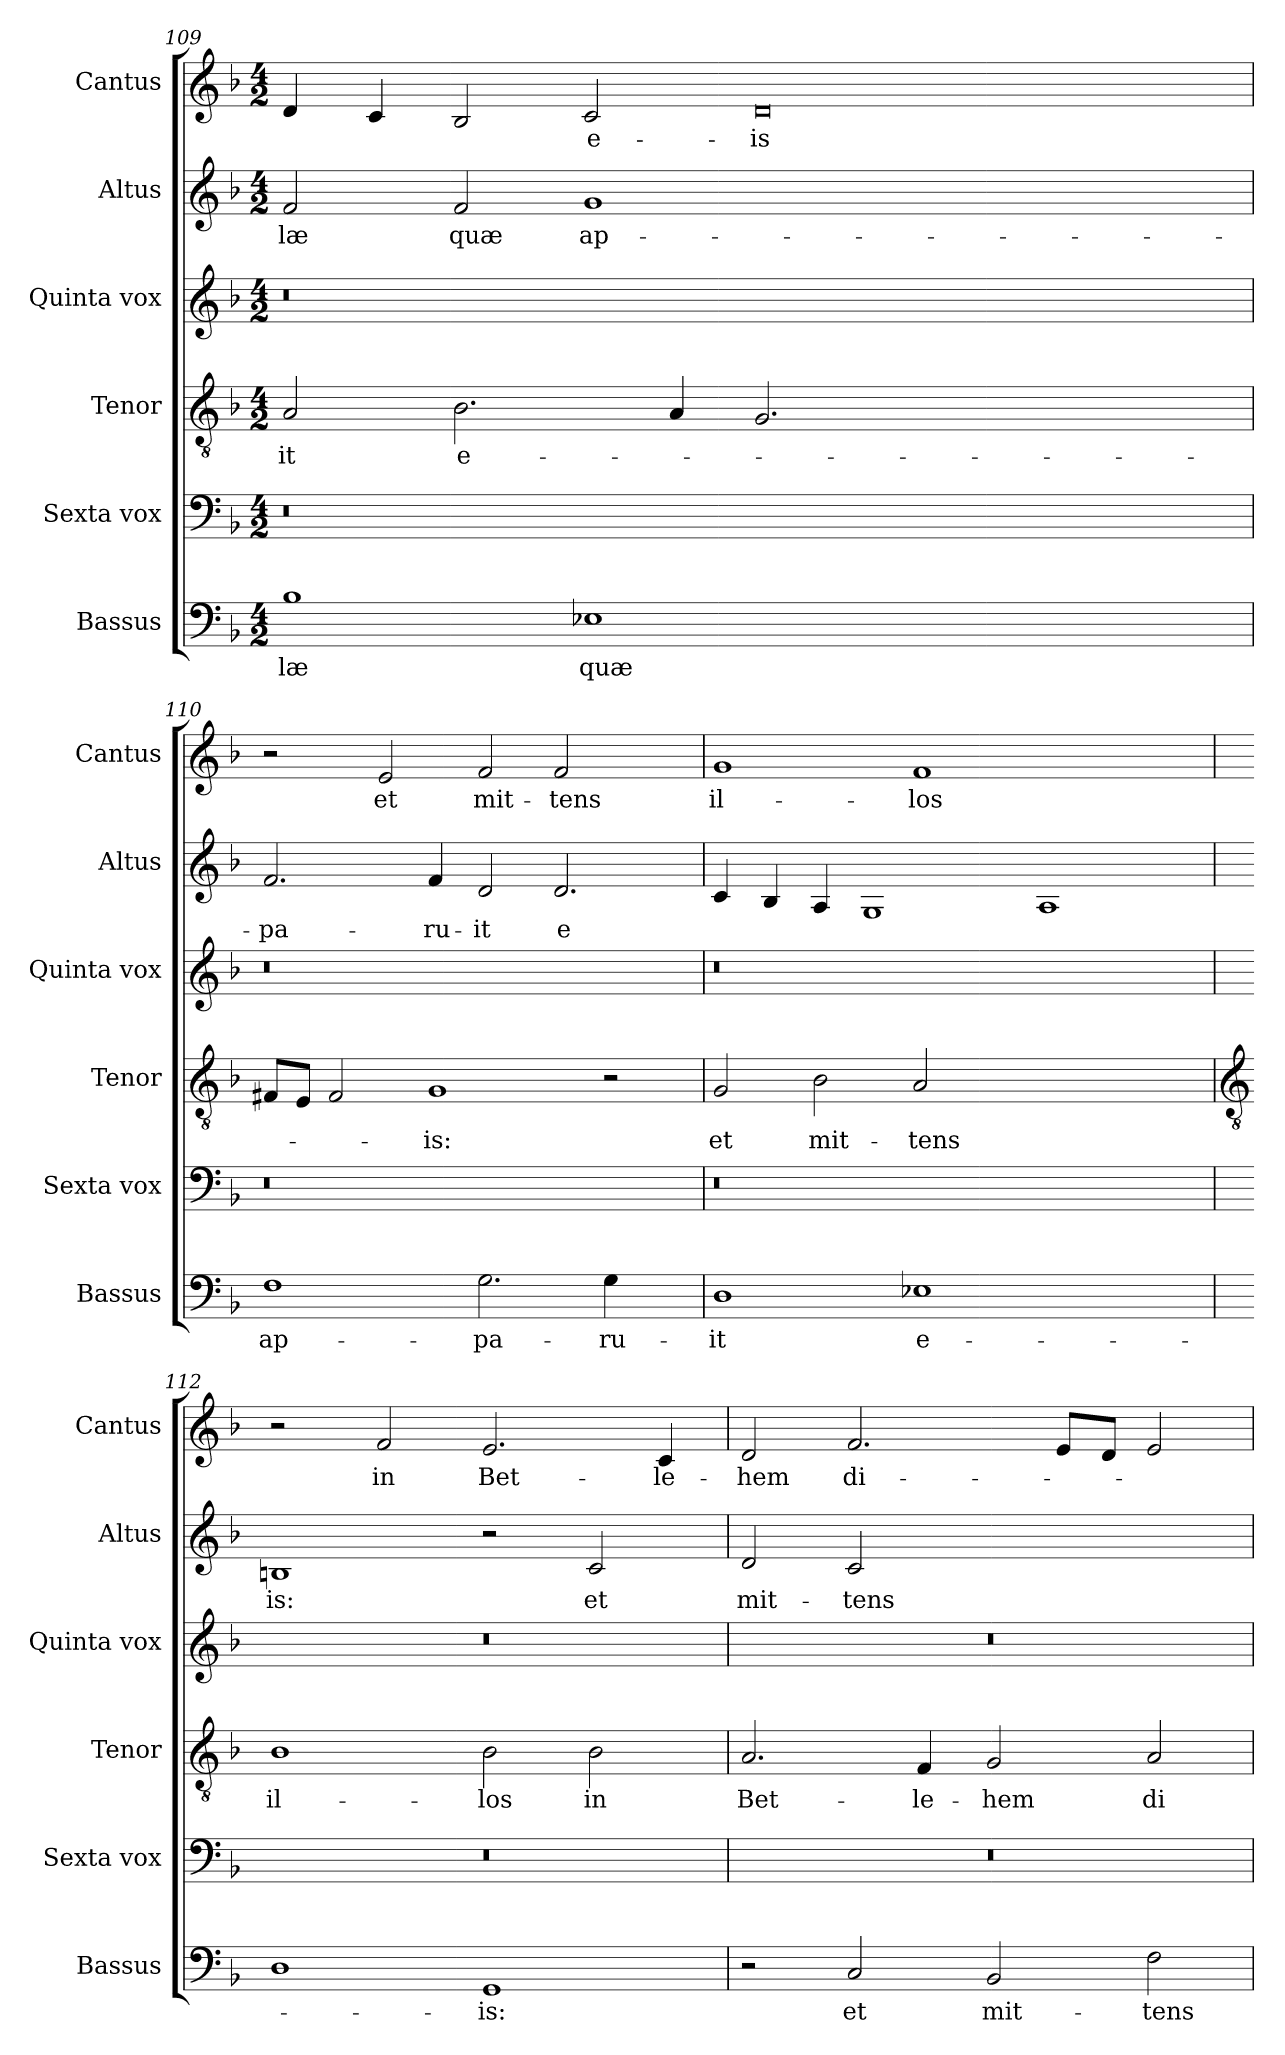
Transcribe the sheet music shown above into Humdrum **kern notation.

**kern	**text	**kern	**kern	**text	**kern	**kern	**text	**kern	**text
*part6	*part6	*part5	*part4	*part4	*part3	*part2	*part2	*part1	*part1
*staff6	*staff6	*staff5	*staff4	*staff4	*staff3	*staff2	*staff2	*staff1	*staff1
*I"Bassus	*	*I"Sexta vox	*I"Tenor	*	*I"Quinta vox	*I"Altus	*	*I"Cantus	*
*I'Bassus	*	*I'Sexta vox	*I'Tenor	*	*I'Quinta vox	*I'Altus	*	*I'Cantus	*
!!LO:LB:g=z
*clefF4	*	*clefF4	*clefGv2	*	*clefG2	*clefG2	*	*clefG2	*
*k[b-]	*	*k[b-]	*k[b-]	*	*k[b-]	*k[b-]	*	*k[b-]	*
*F:	*	*F:	*F:	*	*F:	*F:	*	*F:	*
*M4/2	*	*M4/2	*M4/2	*	*M4/2	*M4/2	*	*M4/2	*
=109	=109	=109	=109	=109	=109	=109	=109	=109	=109
!	!LO:LY:b	!	!	!LO:LY:b	!	!	!LO:LY:b	!	!
1B-	-læ	0r	2A	-it	0r	2f	-læ	4d	.
.	.	.	.	.	.	.	.	4c	.
!	!	!	!	!LO:LY:b	!	!	!LO:LY:b	!	!
.	.	.	2.B-	e-	.	2f	quæ	2B-	.
!	!LO:LY:b	!	!	!	!	!	!LO:LY:b	!	!LO:LY:b
1E-X	quæ	.	.	.	.	1g	ap-	2c	e-
.	.	.	4A	.	.	.	.	.	.
!	!	!	!	!	!	!	!	!	!LO:LY:b
.	.	.	2.G	.	.	.	.	0d	-is
1.ryy	.	1.ryy	.	.	1.ryy	1.ryy	.	.	.
.	.	.	1ryy	.	.	.	.	.	.
.	.	.	4ryy	.	.	.	.	.	.
=110	=110	=110	=110	=110	=110	=110	=110	=110	=110
!	!LO:LY:b	!	!	!	!	!	!LO:LY:b	!	!
1F	ap-	0r	8F#L	.	0r	2.f	-pa-	2r	.
.	.	.	8EJ	.	.	.	.	.	.
.	.	.	2F#	.	.	.	.	.	.
!	!	!	!	!	!	!	!	!	!LO:LY:b
.	.	.	.	.	.	.	.	2e	et
!	!	!	!	!LO:LY:b	!	!	!LO:LY:b	!	!
.	.	.	1G	-is:	.	4f	-ru-	.	.
!	!LO:LY:b	!	!	!	!	!	!LO:LY:b	!	!LO:LY:b
2.G	-pa-	.	.	.	.	2d	-it	2f	mit-
!	!	!	!	!	!	!	!LO:LY:b	!	!LO:LY:b
.	.	.	.	.	.	2.d	e	2f	-tens
!	!LO:LY:b	!	!	!	!	!	!	!	!
4G	-ru-	.	2r	.	.	.	.	.	.
4ryy	.	4ryy	.	.	4ryy	.	.	4ryy	.
!!LO:LB:g=z
=111	=111	=111	=111	=111	=111	=111	=111	=111	=111
!	!LO:LY:b	!	!	!LO:LY:b	!	!	!	!	!LO:LY:b
1D	-it	0r	2G	et	0r	4c	.	1g	il-
.	.	.	.	.	.	4B-	.	.	.
!	!	!	!	!LO:LY:b	!	!	!	!	!
.	.	.	2B-	mit-	.	4A	.	.	.
.	.	.	.	.	.	1G	.	.	.
!	!LO:LY:b	!	!	!LO:LY:b	!	!	!	!	!LO:LY:b
1E-X	e-	.	2A	-tens	.	.	.	1f	-los
.	.	.	1ryy	.	.	.	.	.	.
.	.	.	.	.	.	1A	.	.	.
2.ryy	.	2.ryy	.	.	2.ryy	.	.	2.ryy	.
.	.	.	4ryy	.	.	.	.	.	.
!!LO:LB:g=z
=112	=112	=112	=112	=112	=112	=112	=112	=112	=112
*	*	*	*clefGv2	*	*	*	*	*	*
!	!	!	!	!LO:LY:b	!	!	!LO:LY:b	!	!
1D	.	0r	1B-	il-	0r	1Bn	is:	2r	.
!	!	!	!	!	!	!	!	!	!LO:LY:b
.	.	.	.	.	.	.	.	2f	in
!	!LO:LY:b	!	!	!LO:LY:b	!	!	!	!	!LO:LY:b
1GG	-is:	.	2B-	-los	.	2r	.	2.e	Bet-
!	!	!	!	!LO:LY:b	!	!	!LO:LY:b	!	!
.	.	.	2B-	in	.	2c	et	.	.
!	!	!	!	!	!	!	!	!	!LO:LY:b
.	.	.	.	.	.	.	.	4c	-le-
=113	=113	=113	=113	=113	=113	=113	=113	=113	=113
!	!	!	!	!LO:LY:b	!	!	!LO:LY:b	!	!LO:LY:b
2r	.	0r	2.A	Bet-	0r	2d	mit-	2d	-hem
!	!LO:LY:b	!	!	!	!	!	!LO:LY:b	!	!LO:LY:b
2C	et	.	.	.	.	2c	-tens	2.f	di-
!	!	!	!	!LO:LY:b	!	!	!	!	!
.	.	.	4F	-le-	.	.	.	.	.
!	!LO:LY:b	!	!	!LO:LY:b	!	!	!	!	!
2BB-	mit-	.	2G	-hem	.	1ryy	.	.	.
.	.	.	.	.	.	.	.	8eL	.
.	.	.	.	.	.	.	.	8dJ	.
!	!LO:LY:b	!	!	!LO:LY:b	!	!	!	!	!
2F	-tens	.	2A	di-	.	.	.	2e	.
=	=	=	=	=	=	=	=	=	=
*-	*-	*-	*-	*-	*-	*-	*-	*-	*-
